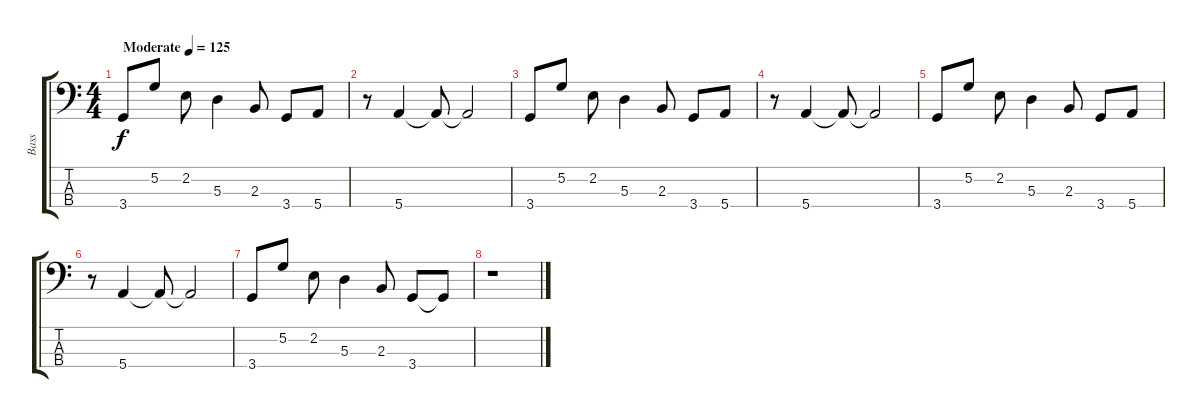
\track ("Bass" "Bass") {instrument electricbassfinger}
\staff {score tabs}
\tuning (G2 D2 A1 E1) {hide}
\ts (4 4)
\tempo (125 "Moderate")
\clef f4
\ks c
3.4.8{dy f instrument electricbassfinger} 5.2.8 2.2.8 5.3.4 2.3.8 3.4.8 5.4.8 |
r.8 5.4.4 5.4{t}.8 5.4{t}.2 |
3.4.8 5.2.8 2.2.8 5.3.4 2.3.8 3.4.8 5.4.8 |
r.8 5.4.4 5.4{t}.8 5.4{t}.2 |
3.4.8 5.2.8 2.2.8 5.3.4 2.3.8 3.4.8 5.4.8 |
r.8 5.4.4 5.4{t}.8 5.4{t}.2 |
3.4.8 5.2.8 2.2.8 5.3.4 2.3.8 3.4.8 3.4{t}.8 |
r.1
